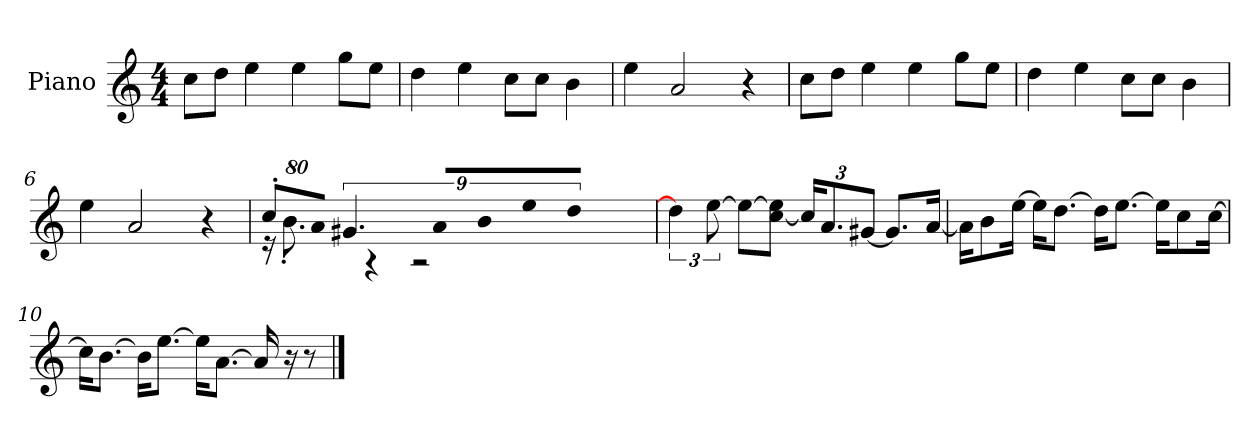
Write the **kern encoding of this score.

**kern
*part1
*staff1
*I"Piano
*I'P-no
*clefG2
*k[]
*M4/4
*MM90
=1
8cc\L
8dd\J
4ee\
4ee\
8gg\L
8ee\J
=2
4dd\
4ee\
8cc\L
8cc\J
4b\
=3
4ee\
2a/
4r
=4
8cc\L
8dd\J
4ee\
4ee\
8gg\L
8ee\J
=5
4dd\
4ee\
8cc\L
8cc\J
4b\
=6
4ee\
2a/
4r
!!LO:LB:g=z
=7
!LO:N:vis=8
*^
640%71cc'/L	16r
.	8.b'\
!LO:N:vis=8	!
640%71a/J	.
9%2.g#X/	.
.	4r
.	2r
!LO:N:vis=8	!
640%71a/L	.
!LO:N:vis=8	!
640%71b/	.
!LO:N:vis=8	!
640%71ee/	.
!LO:N:vis=8	!
[640%71dd/J	.
960ryy	.
*v	*v
=8
6dd\]
[12ee\
8ee\L_
[8cc\ 8ee\]J
*Xbrackettup
24cc/KL]
12.a/
[12g#X/J
8.g#/L]
[16a/Jk
=9
16a\KL]
8b\
[16ee\Jk
16ee\KL]
[8.dd\J
16dd\KL]
[8.ee\J
16ee\KL]
8cc\
[16cc\Jk
!!LO:LB:g=z
=10
16cc\KL]
[8.b\J
16b\KL]
[8.ee\J
16ee\KL]
[8.a\J
16a/]
16r
8r
==
*-
